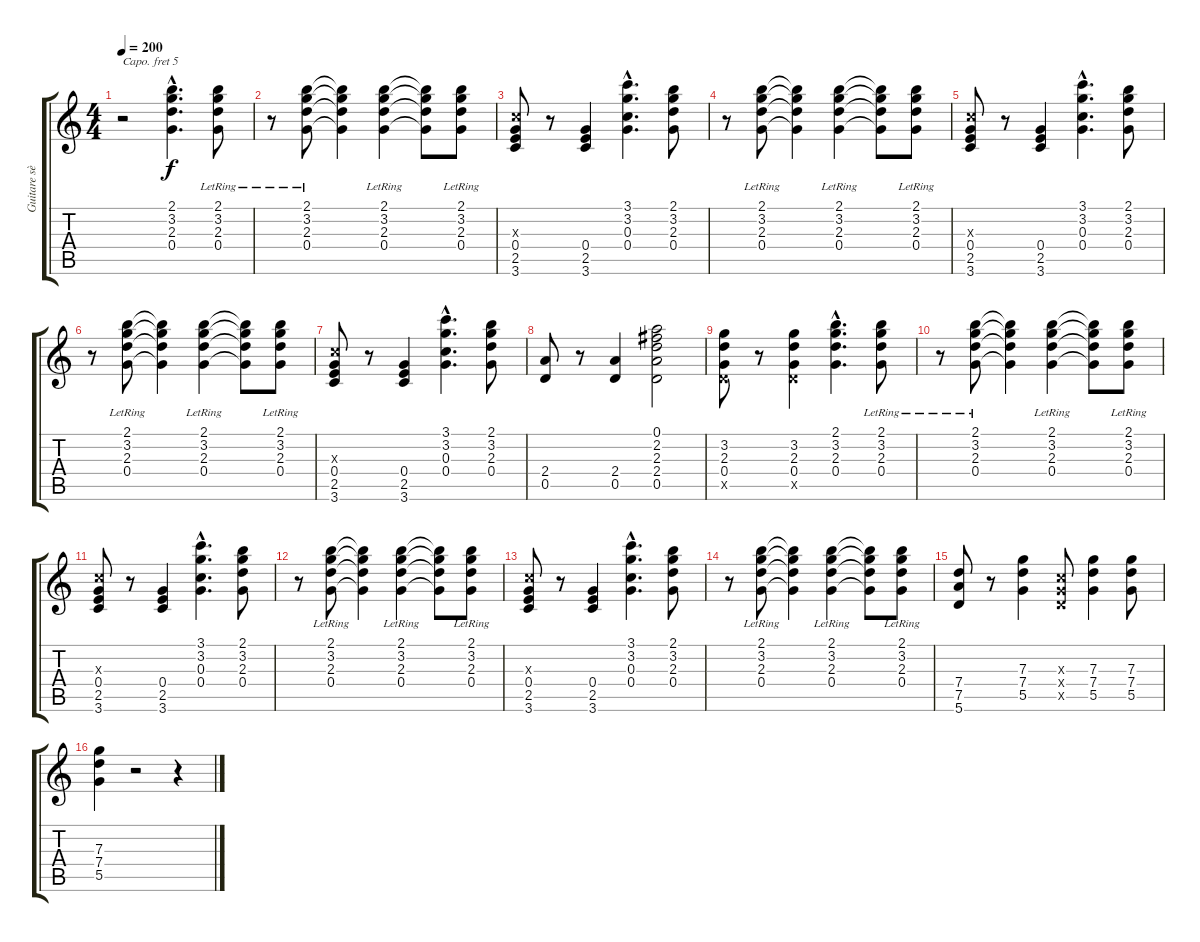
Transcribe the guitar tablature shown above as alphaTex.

\track ("Guitare sèche" "Guitare sè") {instrument acousticguitarsteel}
\staff {score tabs}
\capo 5
\tuning (E4 B3 G3 D3 A2 E2) {hide}
\ts (4 4)
\tempo 200
\clef g2
\ks c
r.2{dy f volume 7} (2.1{hac} 3.2{hac} 2.3{hac} 0.4{hac}).4{d} (2.1{lr} 3.2{lr} 2.3{lr} 0.4{lr}).8 |
r.8 (2.1{lr} 3.2{lr} 2.3{lr} 0.4{lr}).8 (2.1{t} 3.2{t} 2.3{t} 0.4{t}).4 (2.1 3.2{lr} 2.3{lr} 0.4{lr}).4 (2.1{t} 3.2{t} 2.3{t} 0.4{t}).8 (2.1{lr} 3.2{lr} 2.3{lr} 0.4{lr}).8 |
(0.3{x} 0.4 2.5 3.6).8 r.8 (0.4 2.5 3.6).4 (3.1{hac} 3.2{hac} 0.3{hac} 0.4{hac}).4{d} (2.1 3.2 2.3 0.4).8 |
r.8 (2.1{lr} 3.2{lr} 2.3{lr} 0.4{lr}).8 (2.1{t} 3.2{t} 2.3{t} 0.4{t}).4 (2.1 3.2{lr} 2.3{lr} 0.4{lr}).4 (2.1{t} 3.2{t} 2.3{t} 0.4{t}).8 (2.1{lr} 3.2{lr} 2.3{lr} 0.4{lr}).8 |
(0.3{x} 0.4 2.5 3.6).8 r.8 (0.4 2.5 3.6).4 (3.1{hac} 3.2{hac} 0.3{hac} 0.4{hac}).4{d} (2.1 3.2 2.3 0.4).8 |
r.8 (2.1{lr} 3.2{lr} 2.3{lr} 0.4{lr}).8 (2.1{t} 3.2{t} 2.3{t} 0.4{t}).4 (2.1 3.2{lr} 2.3{lr} 0.4{lr}).4 (2.1{t} 3.2{t} 2.3{t} 0.4{t}).8 (2.1{lr} 3.2{lr} 2.3{lr} 0.4{lr}).8 |
(0.3{x} 0.4 2.5 3.6).8 r.8 (0.4 2.5 3.6).4 (3.1{hac} 3.2{hac} 0.3{hac} 0.4{hac}).4{d} (2.1 3.2 2.3 0.4).8 |
(2.4 0.5).8 r.8 (2.4 0.5).4 (0.1 2.2 2.3 2.4 0.5).2 |
(3.2 2.3 0.4 0.5{x}).8 r.8 (3.2 2.3 0.4 0.5{x}).4 (2.1{hac} 3.2{hac} 2.3{hac} 0.4{hac}).4{d} (2.1{lr} 3.2{lr} 2.3{lr} 0.4{lr}).8 |
r.8 (2.1{lr} 3.2{lr} 2.3{lr} 0.4{lr}).8 (2.1{t} 3.2{t} 2.3{t} 0.4{t}).4 (2.1 3.2{lr} 2.3{lr} 0.4{lr}).4 (2.1{t} 3.2{t} 2.3{t} 0.4{t}).8 (2.1{lr} 3.2{lr} 2.3{lr} 0.4{lr}).8 |
(0.3{x} 0.4 2.5 3.6).8 r.8 (0.4 2.5 3.6).4 (3.1{hac} 3.2{hac} 0.3{hac} 0.4{hac}).4{d} (2.1 3.2 2.3 0.4).8 |
r.8 (2.1{lr} 3.2{lr} 2.3{lr} 0.4{lr}).8 (2.1{t} 3.2{t} 2.3{t} 0.4{t}).4 (2.1 3.2{lr} 2.3{lr} 0.4{lr}).4 (2.1{t} 3.2{t} 2.3{t} 0.4{t}).8 (2.1{lr} 3.2{lr} 2.3{lr} 0.4{lr}).8 |
(0.3{x} 0.4 2.5 3.6).8 r.8 (0.4 2.5 3.6).4 (3.1{hac} 3.2{hac} 0.3{hac} 0.4{hac}).4{d} (2.1 3.2 2.3 0.4).8 |
r.8 (2.1{lr} 3.2{lr} 2.3{lr} 0.4{lr}).8 (2.1{t} 3.2{t} 2.3{t} 0.4{t}).4 (2.1 3.2{lr} 2.3{lr} 0.4{lr}).4 (2.1{t} 3.2{t} 2.3{t} 0.4{t}).8 (2.1{lr} 3.2{lr} 2.3{lr} 0.4{lr}).8 |
(7.4 7.5 5.6).8 r.8 (7.3 7.4 5.5).4 (0.3{x} 0.4{x} 0.5{x}).8 (7.3 7.4 5.5).4 (7.3 7.4 5.5).8 |
(7.3 7.4 5.5).4 r.2 r.4
